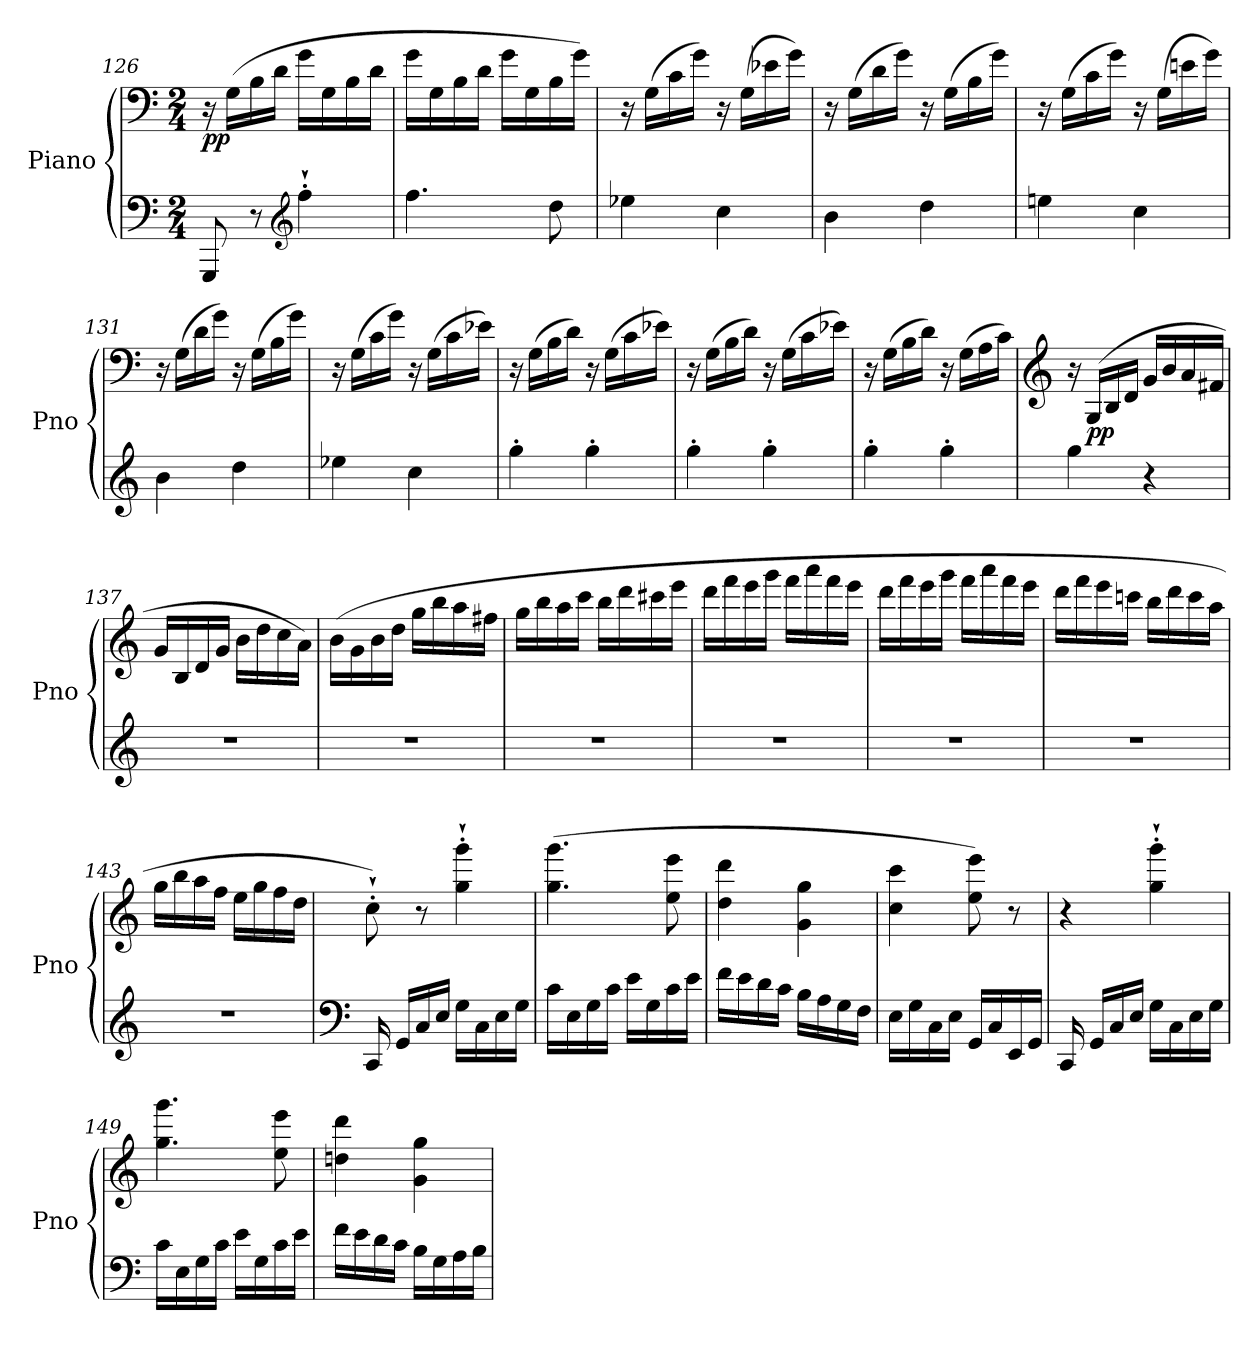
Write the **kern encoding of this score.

**kern	**kern	**dynam
*part1	*part1	*part1
*staff2	*staff1	*staff1/2
*I"Piano	*	*
*I'Pno	*	*
*clefF4	*clefF4	*
*k[]	*k[]	*
*M2/4	*M2/4	*
=126	=126	=126
!	!	!LO:DY:b
8GGG/	16r	pp
.	(>16G\LL	.
8r	16B\	.
.	16d\JJ	.
*clefG2	*	*
4ff'`\	16g\LL	.
.	16G\	.
.	16B\	.
.	16d\JJ	.
=127	=127	=127
4.ff\	16g\LL	.
.	16G\	.
.	16B\	.
.	16d\JJ	.
.	16g\LL	.
.	16G\	.
8dd\	16B\	.
.	16g\JJ)	.
!!LO:LB:g=z
=128	=128	=128
4ee-X\	16r	.
.	(>16G\LL	.
.	16c\	.
.	16g\JJ)	.
4cc\	16r	.
.	(>16G\LL	.
.	16e-X\	.
.	16g\JJ)	.
=129	=129	=129
4b\	16r	.
.	(>16G\LL	.
.	16d\	.
.	16g\JJ)	.
4dd\	16r	.
.	(>16G\LL	.
.	16B\	.
.	16g\JJ)	.
=130	=130	=130
4een\	16r	.
.	(>16G\LL	.
.	16c\	.
.	16g\JJ)	.
4cc\	16r	.
.	(>16G\LL	.
.	16en\	.
.	16g\JJ)	.
=131	=131	=131
4b\	16r	.
.	(>16G\LL	.
.	16d\	.
.	16g\JJ)	.
4dd\	16r	.
.	(>16G\LL	.
.	16B\	.
.	16g\JJ)	.
=132	=132	=132
4ee-X\	16r	.
.	(>16G\LL	.
.	16c\	.
.	16g\JJ)	.
4cc\	16r	.
.	(>16G\LL	.
.	16c\	.
.	16e-X\JJ)	.
!!LO:PB:g=z
=133	=133	=133
4gg'\	16r	.
.	(>16G\LL	.
.	16B\	.
.	16d\JJ)	.
4gg'\	16r	.
.	(>16G\LL	.
.	16c\	.
.	16e-X\JJ)	.
=134	=134	=134
4gg'\	16r	.
.	(>16G\LL	.
.	16B\	.
.	16d\JJ)	.
4gg'\	16r	.
.	(>16G\LL	.
.	16c\	.
.	16e-X\JJ)	.
=135	=135	=135
4gg'\	16r	.
.	(>16G\LL	.
.	16B\	.
.	16d\JJ)	.
4gg'\	16r	.
.	(>16G\LL	.
.	16A\	.
.	16c\JJ)	.
=136	=136	=136
*	*clefG2	*
4gg\	16r	.
!	!	!LO:DY:b
.	(>16G/LL	pp
.	16B/	.
.	16d/JJ	.
4r	16g/LL	.
.	16b/	.
.	16a/	.
.	16f#X/JJ	.
!!LO:LB:g=z
=137	=137	=137
2r	16g/LL	.
.	16B/	.
.	16d/	.
.	16g/JJ	.
.	16b\LL	.
.	16dd\	.
.	16cc\	.
.	16a\JJ)	.
=138	=138	=138
2r	(>16b\LL	.
.	16g\	.
.	16b\	.
.	16dd\JJ	.
.	16gg\LL	.
.	16bb\	.
.	16aa\	.
.	16ff#X\JJ	.
=139	=139	=139
2r	16gg\LL	.
.	16bb\	.
.	16aa\	.
.	16ccc\JJ	.
!	!	!LO:DY:b
.	16bb\LL	other-dynamics
.	16ddd\	.
.	16ccc#X\	.
.	16eee\JJ	.
=140	=140	=140
2r	16ddd\LL	.
.	16fff\	.
.	16eee\	.
.	16ggg\JJ	.
.	16fff\LL	.
.	16aaa\	.
.	16fff\	.
.	16eee\JJ	.
!!LO:LB:g=z
=141	=141	=141
2r	16ddd\LL	.
.	16fff\	.
.	16eee\	.
.	16ggg\JJ	.
.	16fff\LL	.
.	16aaa\	.
.	16fff\	.
.	16eee\JJ	.
!!LO:LB:g=z
=142	=142	=142
!	!	!LO:DY:b
2r	16ddd\LL	other-dynamics
.	16fff\	.
.	16eee\	.
.	16cccn\JJ	.
.	16bb\LL	.
.	16ddd\	.
.	16ccc\	.
.	16aa\JJ	.
=143	=143	=143
2r	16gg\LL	.
.	16bb\	.
.	16aa\	.
.	16ff\JJ	.
.	16ee\LL	.
.	16gg\	.
.	16ff\	.
.	16dd\JJ	.
=144	=144	=144
*clefF4	*	*
!	!	!LO:DY:b
!	!	!LO:DY:n=1:b
16CC/	8cc'`\)	other-dynamics pp
16GG/LL	.	.
16C/	8r	.
16E/JJ	.	.
16G\LL	4gg\'` 4ggg\'`	.
16C\	.	.
16E\	.	.
16G\JJ	.	.
=145	=145	=145
16c\LL	(>4.gg\ 4.ggg\	.
16E\	.	.
16G\	.	.
16c\JJ	.	.
16e\LL	.	.
16G\	.	.
16c\	8ee\ 8eee\	.
16e\JJ	.	.
=146	=146	=146
16f\LL	4dd\ 4ddd\	.
16e\	.	.
16d\	.	.
16c\JJ	.	.
16B\LL	4g\ 4gg\	.
16A\	.	.
16G\	.	.
16F\JJ	.	.
!!LO:LB:g=z
=147	=147	=147
16E\LL	4cc\ 4ccc\	.
16G\	.	.
16C\	.	.
16E\JJ	.	.
16GG/LL	8ee\ 8eee\)	.
16C/	.	.
16EE/	8r	.
16GG/JJ	.	.
=148	=148	=148
16CC/	4r	.
16GG/LL	.	.
16C/	.	.
16E/JJ	.	.
16G\LL	4gg\'` 4ggg\'`	.
16C\	.	.
16E\	.	.
16G\JJ	.	.
=149	=149	=149
16c\LL	4.gg\ 4.ggg\	.
16E\	.	.
16G\	.	.
16c\JJ	.	.
16e\LL	.	.
16G\	.	.
16c\	8ee\ 8eee\	.
16e\JJ	.	.
=150	=150	=150
16f\LL	4ddn\ 4ddd\	.
16e\	.	.
16d\	.	.
16c\JJ	.	.
16B\LL	4g\ 4gg\	.
16G\	.	.
16A\	.	.
16B\JJ	.	.
=	=	=
*-	*-	*-
